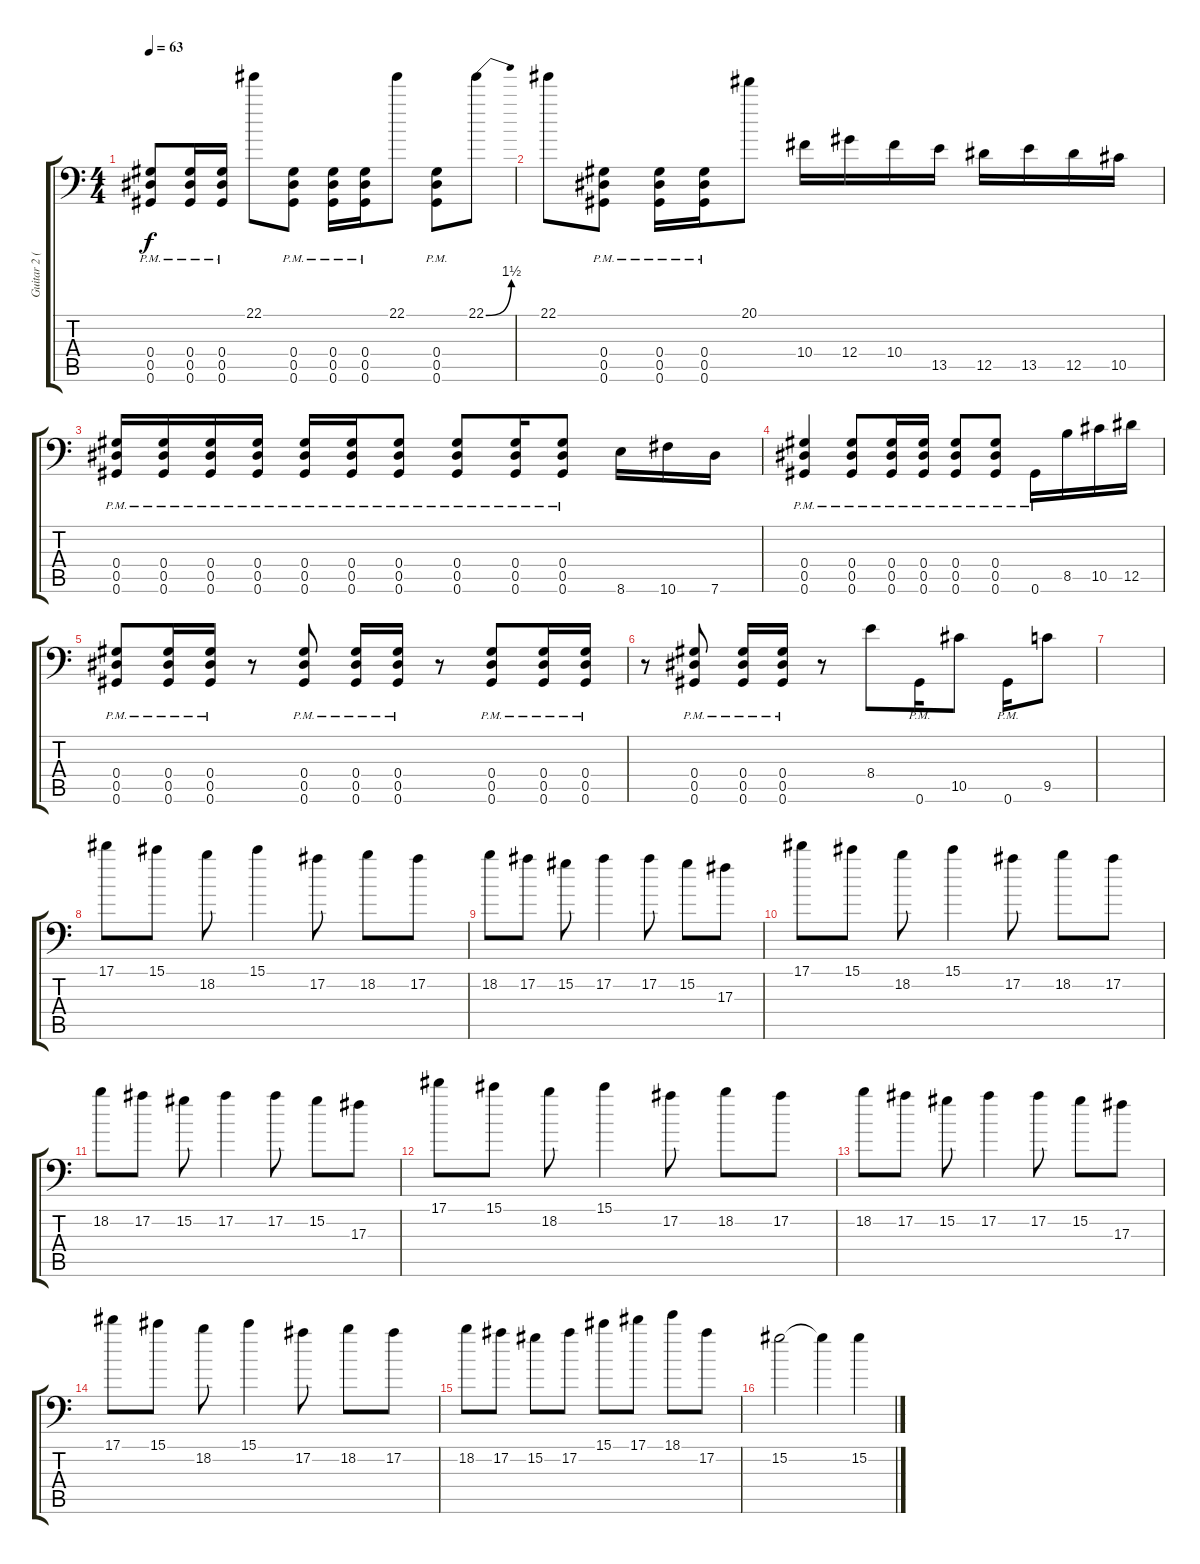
\track ("Guitar 2 (Drop G#)" "Guitar 2 (") {instrument distortionguitar}
\staff {score tabs}
\tuning (Bb3 F3 Db3 Ab2 Eb2 Ab1) {hide}
\ts (4 4)
\tempo 63
\clef f4
\ks c
(0.4{pm} 0.5{pm} 0.6{pm}).8{dy f} (0.4{pm} 0.5{pm} 0.6{pm}).16 (0.4{pm} 0.5{pm} 0.6{pm}).16 22.1.8 (0.4{pm} 0.5{pm} 0.6{pm}).8 (0.4{pm} 0.5{pm} 0.6{pm}).16 (0.4{pm} 0.5{pm} 0.6{pm}).16 22.1.8 (0.4{pm} 0.5{pm} 0.6{pm}).8 22.1{be (bend 0 0 60 6)}.8 |
22.1.8 (0.4{pm} 0.5{pm} 0.6{pm}).8 (0.4{pm} 0.5{pm} 0.6{pm}).16 (0.4{pm} 0.5{pm} 0.6{pm}).16 20.1.8 10.4.16 12.4.16 10.4.16 13.5.16 12.5.16 13.5.16 12.5.16 10.5.16 |
(0.4{pm} 0.5{pm} 0.6{pm}).16 (0.4{pm} 0.5{pm} 0.6{pm}).16 (0.4{pm} 0.5{pm} 0.6{pm}).16 (0.4{pm} 0.5{pm} 0.6{pm}).16 (0.4{pm} 0.5{pm} 0.6{pm}).16 (0.4{pm} 0.5{pm} 0.6{pm}).16 (0.4{pm} 0.5{pm} 0.6{pm}).8 (0.4{pm} 0.5{pm} 0.6{pm}).8 (0.4{pm} 0.5{pm} 0.6{pm}).16 (0.4{pm} 0.5{pm} 0.6{pm}).8 8.6.16 10.6.16 7.6.16 |
(0.4{pm} 0.5{pm} 0.6{pm}).4 (0.4{pm} 0.5{pm} 0.6{pm}).8 (0.4{pm} 0.5{pm} 0.6{pm}).16 (0.4{pm} 0.5{pm} 0.6{pm}).16 (0.4{pm} 0.5{pm} 0.6{pm}).8 (0.4{pm} 0.5{pm} 0.6{pm}).8 0.6{pm}.16 8.5.16 10.5.16 12.5.16 |
(0.4{pm} 0.5{pm} 0.6{pm}).8 (0.4{pm} 0.5{pm} 0.6{pm}).16 (0.4{pm} 0.5{pm} 0.6{pm}).16 r.8 (0.4{pm} 0.5{pm} 0.6{pm}).8 (0.4{pm} 0.5{pm} 0.6{pm}).16 (0.4{pm} 0.5{pm} 0.6{pm}).16 r.8 (0.4{pm} 0.5{pm} 0.6{pm}).8 (0.4{pm} 0.5{pm} 0.6{pm}).16 (0.4{pm} 0.5{pm} 0.6{pm}).16 |
r.8 (0.4{pm} 0.5{pm} 0.6{pm}).8 (0.4{pm} 0.5{pm} 0.6{pm}).16 (0.4{pm} 0.5{pm} 0.6{pm}).16 r.8 8.4.8 0.6{pm}.16 10.5.8 0.6{pm}.16 9.5.8 |
|
17.1.8 15.1.8 18.2.8 15.1.4 17.2.8 18.2.8 17.2.8 |
18.2.8 17.2.8 15.2.8 17.2.4 17.2.8 15.2.8 17.3.8 |
17.1.8 15.1.8 18.2.8 15.1.4 17.2.8 18.2.8 17.2.8 |
18.2.8 17.2.8 15.2.8 17.2.4 17.2.8 15.2.8 17.3.8 |
17.1.8 15.1.8 18.2.8 15.1.4 17.2.8 18.2.8 17.2.8 |
18.2.8 17.2.8 15.2.8 17.2.4 17.2.8 15.2.8 17.3.8 |
17.1.8 15.1.8 18.2.8 15.1.4 17.2.8 18.2.8 17.2.8 |
18.2.8 17.2.8 15.2.8 17.2.8 15.1.8 17.1.8 18.1.8 17.2.8 |
15.2.2 15.2{t}.4 15.2.4
